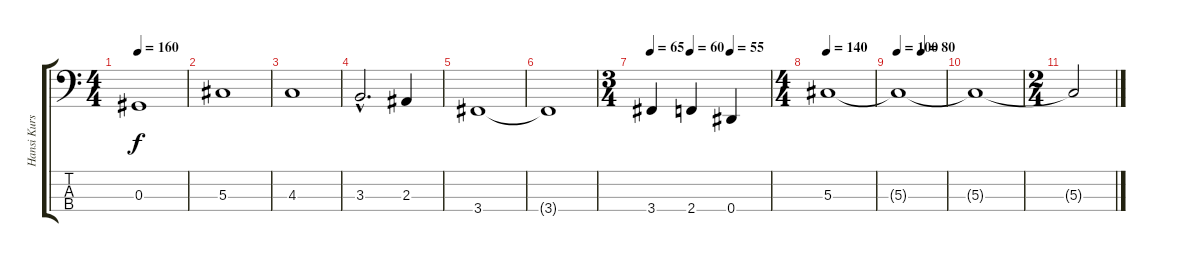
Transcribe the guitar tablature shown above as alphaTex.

\track ("Hansi Kursh (Bass)" "Hansi Kurs") {instrument electricbasspick}
\staff {score tabs}
\tuning (Gb2 Db2 Ab1 Eb1) {hide}
\ts (4 4)
\tempo 160
\clef f4
\ks c
0.3.1{dy f} |
5.3.1 |
4.3.1 |
3.3{hac}.2{d} 2.3.4 |
3.4.1 |
3.4{t}.1 |
\ts (3 4)
\tempo 65
\tempo (60 0.3333333333333333)
\tempo (55 0.6666666666666666)
3.4.4 2.4.4 0.4.4 |
\ts (4 4)
\tempo 140
5.3.1 |
\tempo 100
\tempo (80 0.5)
5.3{t}.1 |
5.3{t}.1 |
\ts (2 4)
5.3{t}.2
